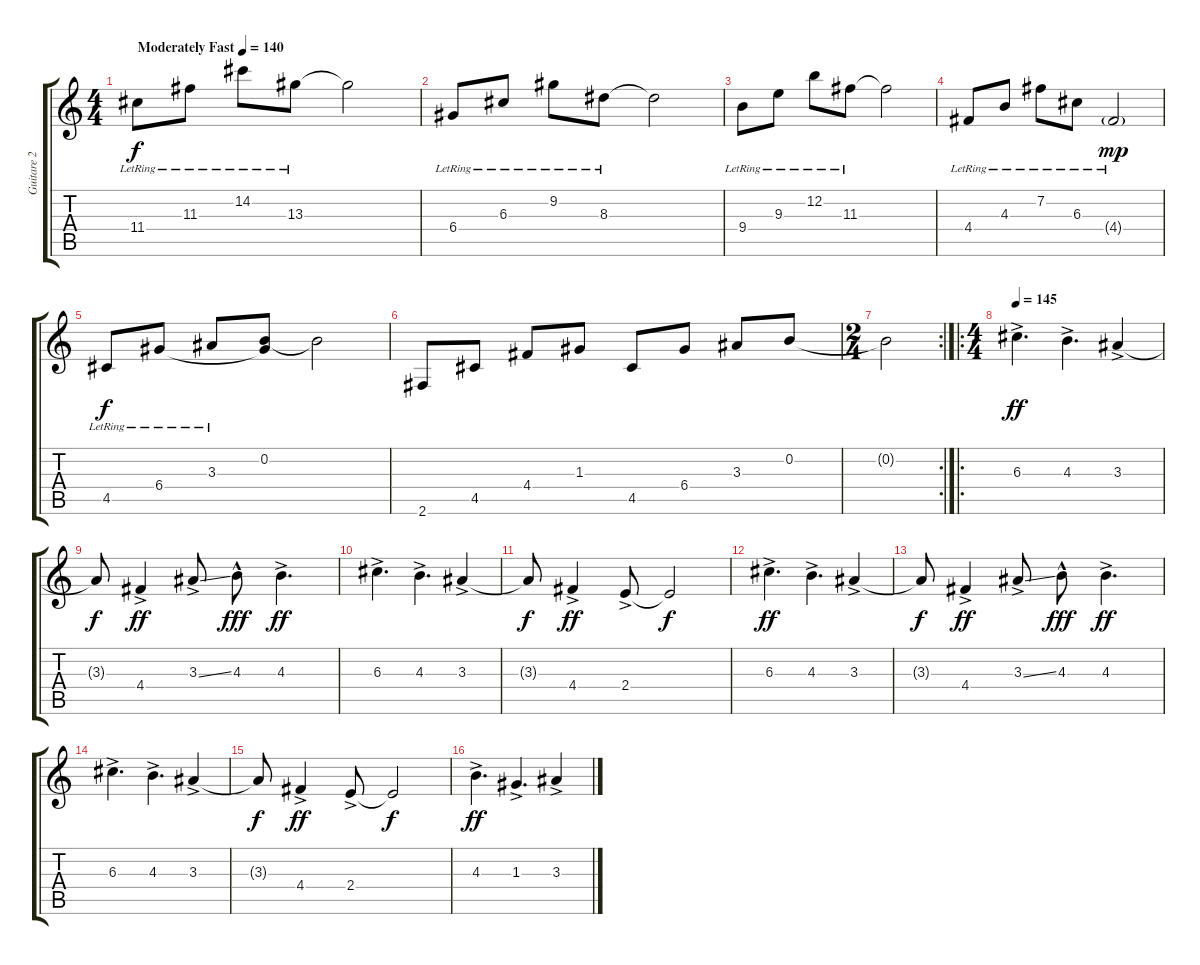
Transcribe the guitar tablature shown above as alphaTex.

\track ("Guitare 2" "Guitare 2") {instrument acousticguitarnylon}
\staff {score tabs}
\tuning (E4 B3 G3 D3 A2 E2) {hide}
\ts (4 4)
\tempo (140 "Moderately Fast")
\clef g2
\ks c
11.4{lr}.8{dy f instrument acousticguitarnylon} 11.3{lr}.8 14.2{lr}.8 13.3{lr}.8 13.3{t}.2 |
6.4{lr}.8 6.3{lr}.8 9.2{lr}.8 8.3{lr}.8 8.3{t}.2 |
9.4{lr}.8 9.3{lr}.8 12.2{lr}.8 11.3{lr}.8 11.3{t}.2 |
4.4{lr}.8 4.3{lr}.8 7.2{lr}.8 6.3{lr}.8 4.4{g lr}.2{dy mp} |
4.5{lr}.8{dy f} 6.4{lr}.8 3.3{lr}.8 (0.2 6.4{t}).8 0.2{t}.2 |
2.6.8 4.5.8 4.4.8 1.3.8 4.5.8 6.4.8 3.3.8 0.2.8 |
\rc 2
\ts (2 4)
0.2{t}.2 |
\ro
\ts (4 4)
\tempo 145
6.3{ac}.4{d dy ff} 4.3{ac}.4{d} 3.3{ac}.4 |
3.3{t}.8{dy f} 4.4{ac}.4{dy ff} 3.3{ss ac}.8 4.3{hac}.8{dy fff} 4.3{ac}.4{d dy ff} |
6.3{ac}.4{d} 4.3{ac}.4{d} 3.3{ac}.4 |
3.3{t}.8{dy f} 4.4{ac}.4{dy ff} 2.4{ac}.8 2.4{t}.2{dy f} |
6.3{ac}.4{d dy ff} 4.3{ac}.4{d} 3.3{ac}.4 |
3.3{t}.8{dy f} 4.4{ac}.4{dy ff} 3.3{ss ac}.8 4.3{hac}.8{dy fff} 4.3{ac}.4{d dy ff} |
6.3{ac}.4{d} 4.3{ac}.4{d} 3.3{ac}.4 |
3.3{t}.8{dy f} 4.4{ac}.4{dy ff} 2.4{ac}.8 2.4{t}.2{dy f} |
4.3{ac}.4{d dy ff} 1.3{ac}.4{d} 3.3{ac}.4
